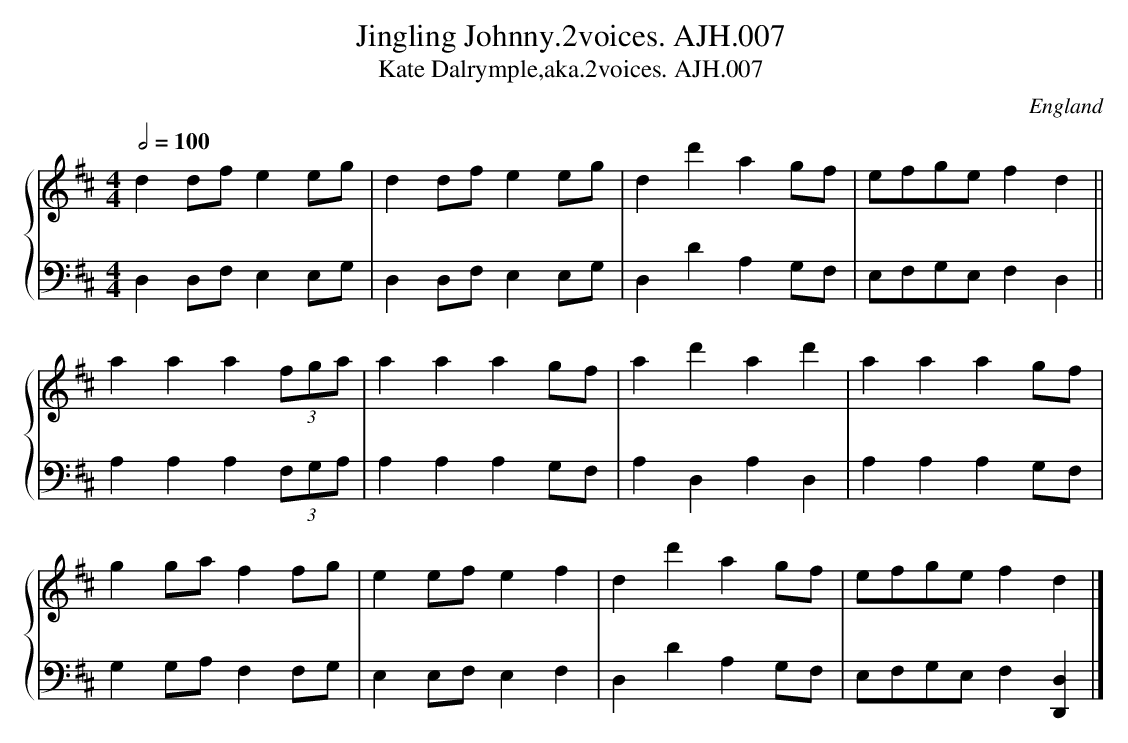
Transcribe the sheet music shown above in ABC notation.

X:1
T:Jingling Johnny.2voices. AJH.007
T:Kate Dalrymple,aka.2voices. AJH.007
L:1/8
M:4/4
O:England
Q:1/2=100
V:1 clef=treble
V:2 clef=bass
K:D
%%staves {1 2}
[V:1] d2 df e2 eg | d2df e2eg | d2d'2 a2gf | efge f2d2 ||
[V:2] D,2 D,F, E,2 E,G, | D,2D,F, E,2 E,G, |\
D,2D2 A,2 G,F, | E,F,G,E, F,2D,2 ||
[V:1] a2a2 a2 (3fga | a2a2 a2gf | a2d'2 a2d'2 | a2a2 a2gf |
[V:2] A,2A,2 A,2 (3F,G,A, | A,2A,2 A,2G,F, |\
A,2D,2 A,2D,2 | A,2A,2 A,2G,F, |
[V:1] g2ga f2fg | e2ef e2f2 | d2d'2 a2gf | efgef2d2|]
[V:2] G,2G,A, F,2F,G, | E,2E,F, E,2F,2 |\
D,2D2 A,2G,F, | E,F,G,E, F,2[D,2D,,2]|]
